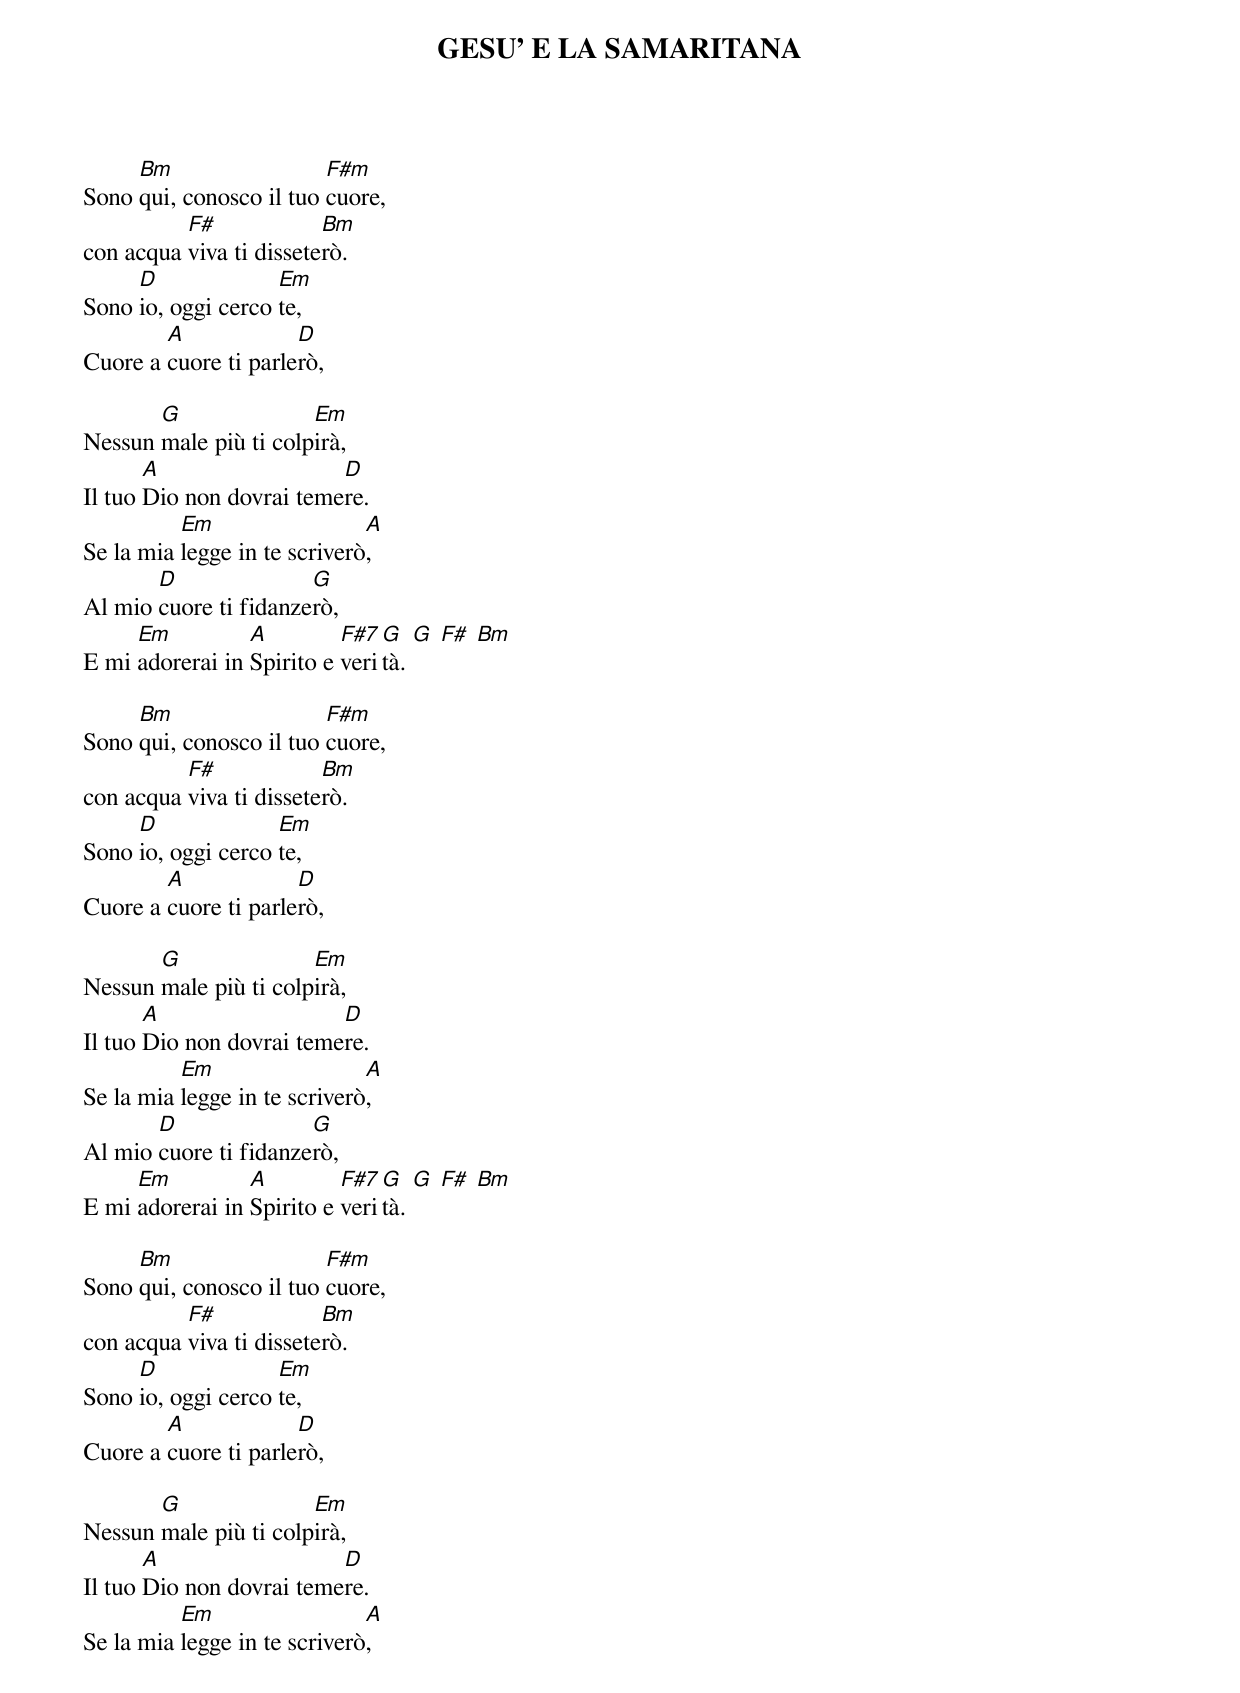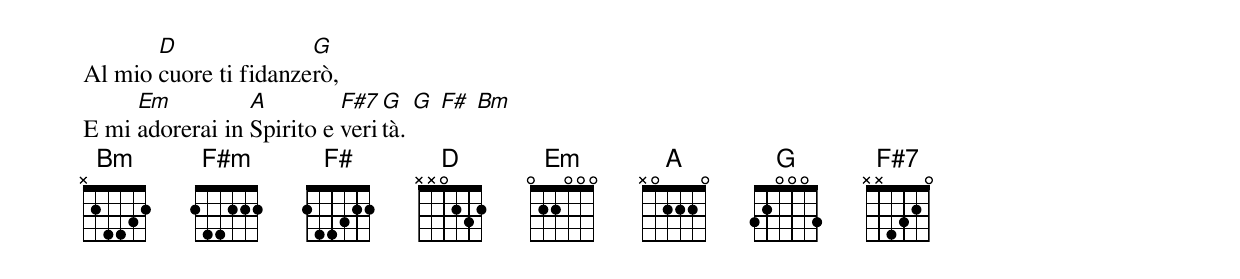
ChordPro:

{title:GESU' E LA SAMARITANA}

Sono [Bm]qui, conosco il tuo [F#m]cuore,
con acqua [F#]viva ti dissete[Bm]rò.
Sono [D]io, oggi cerco [Em]te,
Cuore a [A]cuore ti parle[D]rò,

Nessun [G]male più ti colp[Em]irà,
Il tuo [A]Dio non dovrai teme[D]re.
Se la mia [Em]legge in te scriverò[A],
Al mio [D]cuore ti fidanze[G]rò,
E mi [Em]adorerai in [A]Spirito e [F#7]veri[G]tà. [G] [F#] [Bm]

Sono [Bm]qui, conosco il tuo [F#m]cuore,
con acqua [F#]viva ti dissete[Bm]rò.
Sono [D]io, oggi cerco [Em]te,
Cuore a [A]cuore ti parle[D]rò,

Nessun [G]male più ti colp[Em]irà,
Il tuo [A]Dio non dovrai teme[D]re.
Se la mia [Em]legge in te scriverò[A],
Al mio [D]cuore ti fidanze[G]rò,
E mi [Em]adorerai in [A]Spirito e [F#7]veri[G]tà. [G] [F#] [Bm]

Sono [Bm]qui, conosco il tuo [F#m]cuore,
con acqua [F#]viva ti dissete[Bm]rò.
Sono [D]io, oggi cerco [Em]te,
Cuore a [A]cuore ti parle[D]rò,

Nessun [G]male più ti colp[Em]irà,
Il tuo [A]Dio non dovrai teme[D]re.
Se la mia [Em]legge in te scriverò[A],
Al mio [D]cuore ti fidanze[G]rò,
E mi [Em]adorerai in [A]Spirito e [F#7]veri[G]tà. [G] [F#] [Bm]
